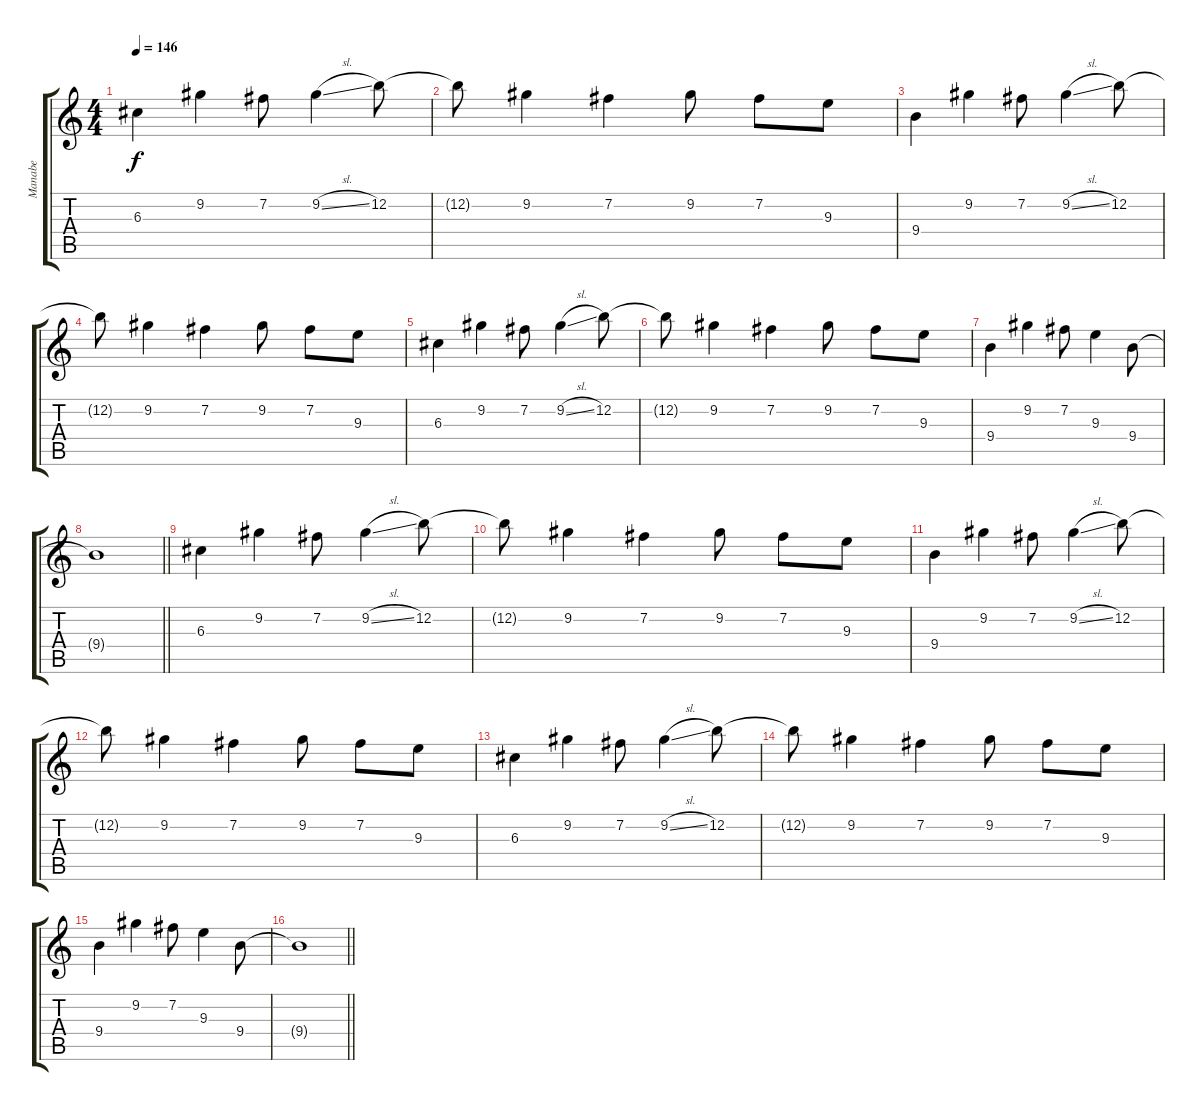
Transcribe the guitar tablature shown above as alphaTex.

\track ("Manabe" "Manabe") {instrument overdrivenguitar}
\staff {score tabs}
\tuning (E4 B3 G3 D3 A2 E2) {hide}
\ts (4 4)
\tempo 146
\clef g2
\ks c
6.3.4{dy f} 9.2.4 7.2.8 9.2{sl}.4 12.2.8 |
12.2{t}.8 9.2.4 7.2.4 9.2.8 7.2.8 9.3.8 |
9.4.4 9.2.4 7.2.8 9.2{sl}.4 12.2.8 |
12.2{t}.8 9.2.4 7.2.4 9.2.8 7.2.8 9.3.8 |
6.3.4 9.2.4 7.2.8 9.2{sl}.4 12.2.8 |
12.2{t}.8 9.2.4 7.2.4 9.2.8 7.2.8 9.3.8 |
9.4.4 9.2.4 7.2.8 9.3.4 9.4.8 |
\barLineRight lightlight
9.4{t}.1 |
6.3.4 9.2.4 7.2.8 9.2{sl}.4 12.2.8 |
12.2{t}.8 9.2.4 7.2.4 9.2.8 7.2.8 9.3.8 |
9.4.4 9.2.4 7.2.8 9.2{sl}.4 12.2.8 |
12.2{t}.8 9.2.4 7.2.4 9.2.8 7.2.8 9.3.8 |
6.3.4 9.2.4 7.2.8 9.2{sl}.4 12.2.8 |
12.2{t}.8 9.2.4 7.2.4 9.2.8 7.2.8 9.3.8 |
9.4.4 9.2.4 7.2.8 9.3.4 9.4.8 |
\barLineRight lightlight
9.4{t}.1
